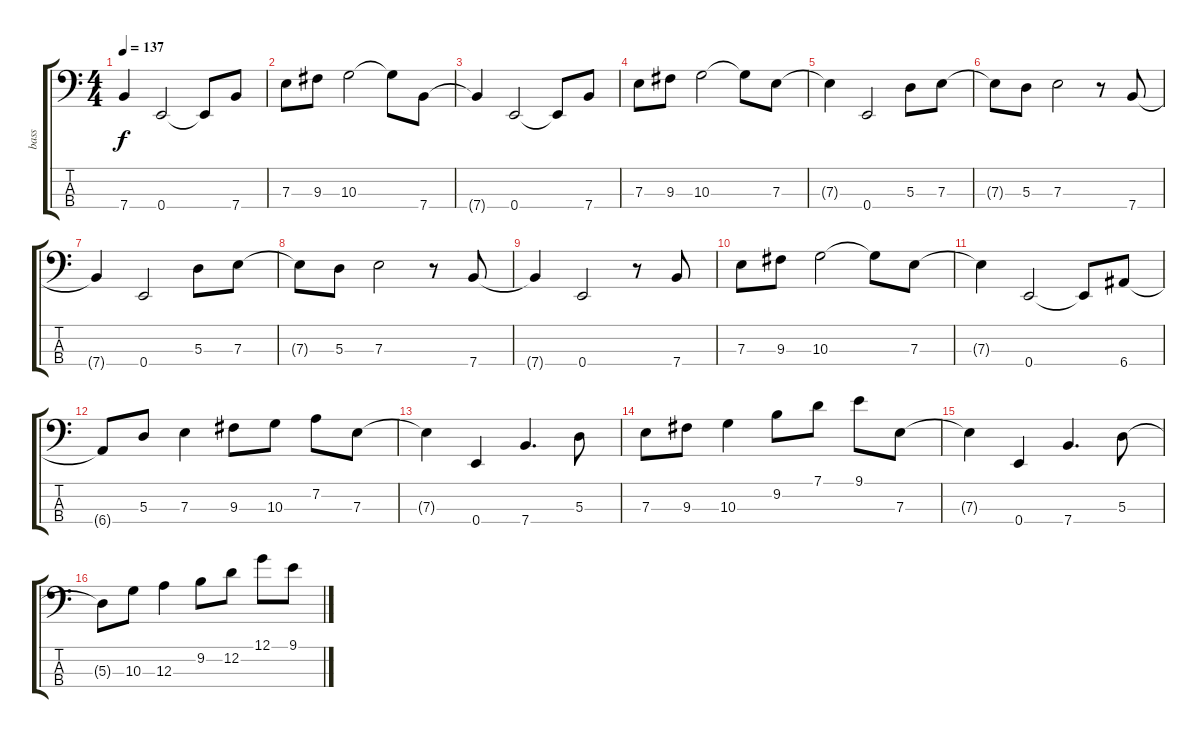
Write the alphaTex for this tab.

\track ("bass" "bass") {instrument electricbasspick}
\staff {score tabs}
\tuning (G2 D2 A1 E1) {hide}
\ts (4 4)
\tempo 137
\clef f4
\ks c
7.4{t}.4{dy f} 0.4.2 0.4{t}.8 7.4.8 |
7.3.8 9.3.8 10.3.2 10.3{t}.8 7.4.8 |
7.4{t}.4 0.4.2 0.4{t}.8 7.4.8 |
7.3.8 9.3.8 10.3.2 10.3{t}.8 7.3.8 |
7.3{t}.4 0.4.2 5.3.8 7.3.8 |
7.3{t}.8 5.3.8 7.3.2 r.8 7.4.8 |
7.4{t}.4 0.4.2 5.3.8 7.3.8 |
7.3{t}.8 5.3.8 7.3.2 r.8 7.4.8 |
7.4{t}.4 0.4.2 r.8 7.4.8 |
7.3.8 9.3.8 10.3.2 10.3{t}.8 7.3.8 |
7.3{t}.4 0.4.2 0.4{t}.8 6.4.8 |
6.4{t}.8 5.3.8 7.3.4 9.3.8 10.3.8 7.2.8 7.3.8 |
7.3{t}.4 0.4.4 7.4.4{d} 5.3.8 |
7.3.8 9.3.8 10.3.4 9.2.8 7.1.8 9.1.8 7.3.8 |
7.3{t}.4 0.4.4 7.4.4{d} 5.3.8 |
5.3{t}.8 10.3.8 12.3.4 9.2.8 12.2.8 12.1.8 9.1.8
